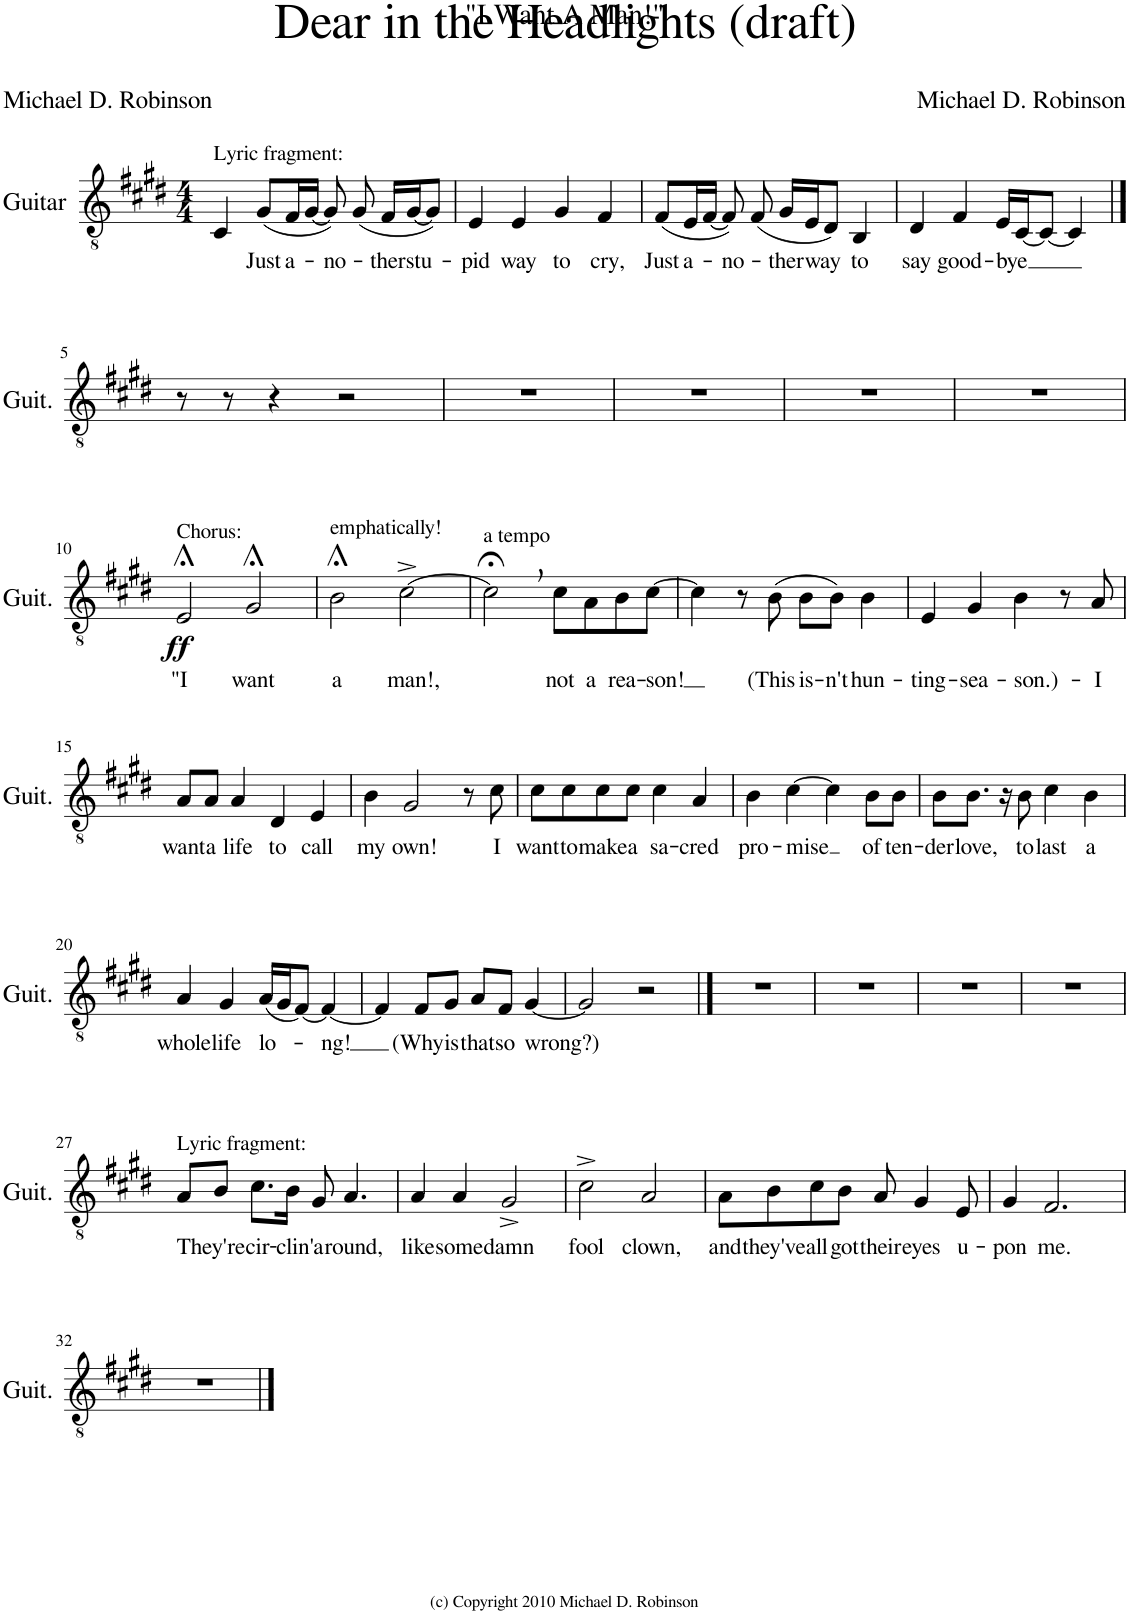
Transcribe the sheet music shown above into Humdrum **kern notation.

**kern	**text	**dynam
*part1	*part1	*part1
*staff1	*staff1	*staff1
*I"Guitar	*	*
*I'Guit.	*	*
*clefGv2	*	*
*k[f#c#g#d#]	*	*
*M4/4	*	*
=1	=1	=1
!LO:TX:a:t=Lyric fragment&colon;	!	!
4C#/	.	.
!	!LO:LY:b	!
(8G#/L	Just	.
!	!LO:LY:b	!
16F#/L	a-	.
[16G#/JJ	.	.
!	!LO:LY:b	!
8G#/])	-no-	.
(8G#/	.	.
!	!LO:LY:b	!
16F#/LL	-ther	.
!	!LO:LY:b	!
[16G#/J	stu-	.
8G#/J])	.	.
=2	=2	=2
!	!LO:LY:b	!
4E/	-pid	.
!	!LO:LY:b	!
4E/	way	.
!	!LO:LY:b	!
4G#/	to	.
!	!LO:LY:b	!
4F#/	cry,	.
=3	=3	=3
!	!LO:LY:b	!
(8F#/L	Just	.
!	!LO:LY:b	!
16E/L	a-	.
[16F#/JJ	.	.
!	!LO:LY:b	!
8F#/])	-no-	.
(8F#/	.	.
!	!LO:LY:b	!
16G#/LL	-ther	.
!	!LO:LY:b	!
16E/J	way	.
8D#/J)	.	.
!	!LO:LY:b	!
4BB/	to	.
=4	=4	=4
!	!LO:LY:b	!
4D#/	say	.
!	!LO:LY:b	!
4F#/	good-	.
!	!LO:LY:b	!
16E/LL	bye	.
[16C#/J	.	.
8C#/J_	.	.
4C#/]	.	.
!!LO:LB:g=z
==5	==5	==5
8r	.	.
8r	.	.
4r	.	.
2r	.	.
=6	=6	=6
1r	.	.
=7	=7	=7
1r	.	.
=8	=8	=8
1r	.	.
=9	=9	=9
1r	.	.
!!LO:LB:g=z
=10	=10	=10
!LO:TX:a:t=Chorus&colon;	!	!
!	!LO:LY:b	!LO:DY:b
2E;</	"I	ff
!	!LO:LY:b	!
2G#;</	want	.
=11	=11	=11
!LO:TX:a:t=emphatically!	!	!
!	!LO:LY:b	!
2B;<\	a	.
!	!LO:LY:b	!
[2c#^\	man!,	.
=12	=12	=12
!LO:TX:a:t=a tempo	!	!
2c#;<,\]	.	.
!	!LO:LY:b	!
8c#\L	not	.
!	!LO:LY:b	!
8A\	a	.
!	!LO:LY:b	!
8B\	rea-	.
!	!LO:LY:b	!
[8c#\J	-son!	.
=13	=13	=13
4c#\]	.	.
8r	.	.
!	!LO:LY:b	!
(8B\	(This	.
!	!LO:LY:b	!
8B\L	is-	.
!	!LO:LY:b	!
8B\J)	-n't	.
!	!LO:LY:b	!
4B\	hun-	.
=14	=14	=14
!	!LO:LY:b	!
4E/	-ting-	.
!	!LO:LY:b	!
4G#/	sea-	.
!	!LO:LY:b	!
4B\	-son.)-	.
8r	.	.
!	!LO:LY:b	!
8A/	I	.
!!LO:LB:g=z
=15	=15	=15
!	!LO:LY:b	!
8A/L	want	.
!	!LO:LY:b	!
8A/J	a	.
!	!LO:LY:b	!
4A/	life	.
!	!LO:LY:b	!
4D#/	to	.
!	!LO:LY:b	!
4E/	call	.
=16	=16	=16
!	!LO:LY:b	!
4B\	my	.
!	!LO:LY:b	!
2G#/	own!	.
8r	.	.
!	!LO:LY:b	!
8c#\	I	.
=17	=17	=17
!	!LO:LY:b	!
8c#\L	want	.
!	!LO:LY:b	!
8c#\	to	.
!	!LO:LY:b	!
8c#\	make	.
!	!LO:LY:b	!
8c#\J	a	.
!	!LO:LY:b	!
4c#\	sa-	.
!	!LO:LY:b	!
4A/	-cred	.
=18	=18	=18
!	!LO:LY:b	!
4B\	pro-	.
!	!LO:LY:b	!
[4c#\	-mise	.
4c#\]	.	.
!	!LO:LY:b	!
8B\L	of	.
!	!LO:LY:b	!
8B\J	ten-	.
=19	=19	=19
!	!LO:LY:b	!
8B\L	-der	.
!	!LO:LY:b	!
8.B\J	love,	.
16r	.	.
!	!LO:LY:b	!
8B\	to	.
!	!LO:LY:b	!
4c#\	last	.
!	!LO:LY:b	!
4B\	a	.
!!LO:LB:g=z
=20	=20	=20
!	!LO:LY:b	!
4A/	whole	.
!	!LO:LY:b	!
4G#/	life	.
!	!LO:LY:b	!
(16A/LL	-lo-	.
16G#/J	.	.
[8F#/J)	.	.
!	!LO:LY:b	!
4F#/_	-ng!	.
=21	=21	=21
4F#/]	.	.
!	!LO:LY:b	!
8F#/L	(Why	.
!	!LO:LY:b	!
8G#/J	is	.
!	!LO:LY:b	!
8A/L	that	.
!	!LO:LY:b	!
8F#/J	so	.
!	!LO:LY:b	!
[4G#/	wrong?)	.
=22	=22	=22
2G#/]	.	.
2r	.	.
==23	==23	==23
1r	.	.
=24	=24	=24
1r	.	.
=25	=25	=25
1r	.	.
=26	=26	=26
1r	.	.
!!LO:LB:g=z
=27	=27	=27
!LO:TX:a:t=Lyric fragment&colon;	!	!
!	!LO:LY:b	!
8A/L	They're	.
8B/J	.	.
!	!LO:LY:b	!
8.c#\L	cir-	.
!	!LO:LY:b	!
16B\Jk	-clin'	.
!	!LO:LY:b	!
8G#/	a-	.
!	!LO:LY:b	!
4.A/	-round,	.
=28	=28	=28
!	!LO:LY:b	!
4A/	like	.
!	!LO:LY:b	!
4A/	some	.
!	!LO:LY:b	!
2G#^/	damn	.
=29	=29	=29
!	!LO:LY:b	!
2c#^\	fool	.
!	!LO:LY:b	!
2A/	clown,	.
=30	=30	=30
!	!LO:LY:b	!
8A\L	and	.
!	!LO:LY:b	!
8B\	they've	.
!	!LO:LY:b	!
8c#\	all	.
!	!LO:LY:b	!
8B\J	got	.
!	!LO:LY:b	!
8A/	their	.
!	!LO:LY:b	!
4G#/	eyes	.
!	!LO:LY:b	!
8E/	u-	.
=31	=31	=31
!	!LO:LY:b	!
4G#/	-pon	.
!	!LO:LY:b	!
2.F#/	me.	.
!!LO:LB:g=z
=32	=32	=32
1r	.	.
==	==	==
*-	*-	*-
